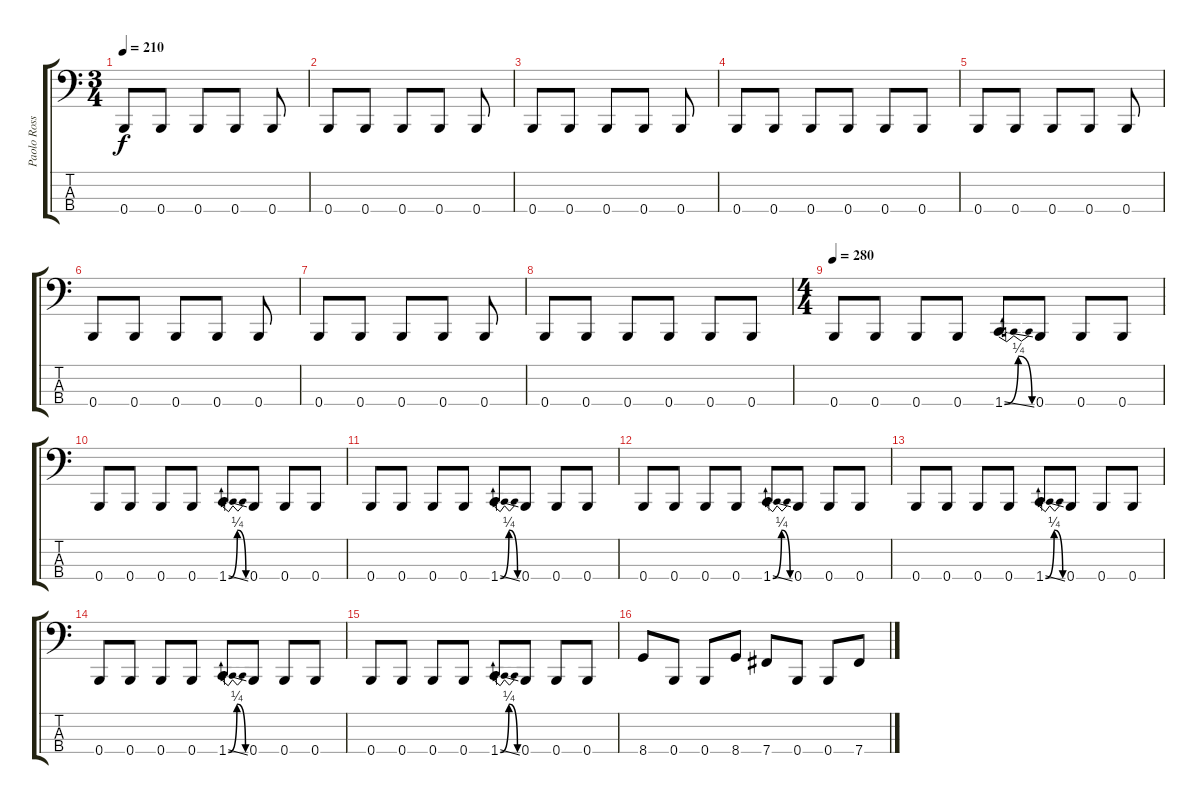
\track ("Paolo Rossi" "Paolo Ross") {instrument fretlessbass}
\staff {score tabs}
\tuning (D2 A1 E1 B0) {hide}
\ts (3 4)
\tempo 210
\clef f4
\ks c
0.4.8{dy f} 0.4.8 0.4.8 0.4.8 0.4.8 |
0.4.8 0.4.8 0.4.8 0.4.8 0.4.8 |
0.4.8 0.4.8 0.4.8 0.4.8 0.4.8 |
0.4.8 0.4.8 0.4.8 0.4.8 0.4.8 0.4.8 |
0.4.8 0.4.8 0.4.8 0.4.8 0.4.8 |
0.4.8 0.4.8 0.4.8 0.4.8 0.4.8 |
0.4.8 0.4.8 0.4.8 0.4.8 0.4.8 |
0.4.8 0.4.8 0.4.8 0.4.8 0.4.8 0.4.8 |
\ts (4 4)
\tempo 285
\tempo 280
0.4.8 0.4.8 0.4.8 0.4.8 1.4{be (bendrelease 0 0 15 1 15 1 60 0) ss}.8 0.4.8 0.4.8 0.4.8 |
0.4.8 0.4.8 0.4.8 0.4.8 1.4{be (bendrelease 0 0 15 1 15 1 60 0) ss}.8 0.4.8 0.4.8 0.4.8 |
0.4.8 0.4.8 0.4.8 0.4.8 1.4{be (bendrelease 0 0 15 1 15 1 60 0) ss}.8 0.4.8 0.4.8 0.4.8 |
0.4.8 0.4.8 0.4.8 0.4.8 1.4{be (bendrelease 0 0 15 1 15 1 60 0) ss}.8 0.4.8 0.4.8 0.4.8 |
0.4.8 0.4.8 0.4.8 0.4.8 1.4{be (bendrelease 0 0 15 1 15 1 60 0) ss}.8 0.4.8 0.4.8 0.4.8 |
0.4.8 0.4.8 0.4.8 0.4.8 1.4{be (bendrelease 0 0 15 1 15 1 60 0) ss}.8 0.4.8 0.4.8 0.4.8 |
0.4.8 0.4.8 0.4.8 0.4.8 1.4{be (bendrelease 0 0 15 1 15 1 60 0) ss}.8 0.4.8 0.4.8 0.4.8 |
8.4.8 0.4.8 0.4.8 8.4.8 7.4.8 0.4.8 0.4.8 7.4.8
